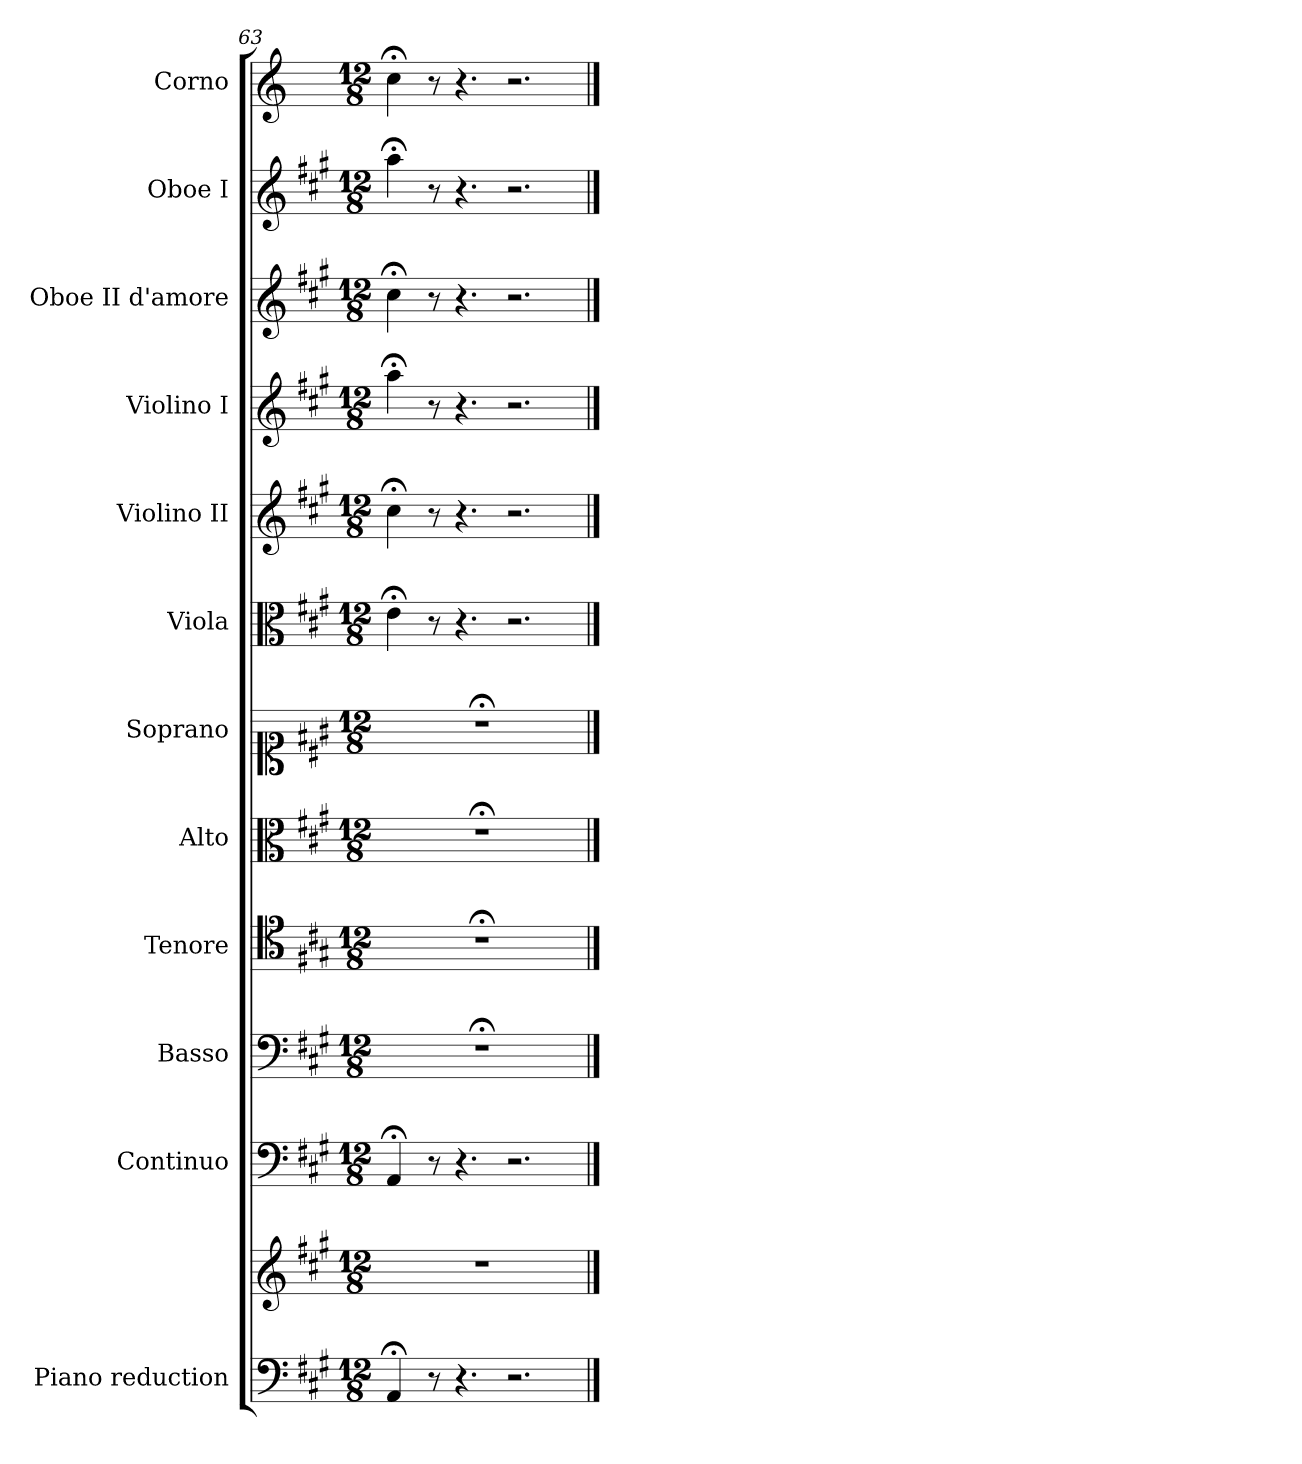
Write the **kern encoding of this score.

**kern	**kern	**kern	**kern	**kern	**kern	**kern	**kern	**kern	**kern	**kern	**kern	**kern
*part12	*part12	*part11	*part10	*part9	*part8	*part7	*part6	*part5	*part4	*part3	*part2	*part1
*staff13	*staff12	*staff11	*staff10	*staff9	*staff8	*staff7	*staff6	*staff5	*staff4	*staff3	*staff2	*staff1
*I"Piano reduction	*	*I"Continuo	*I"Basso	*I"Tenore	*I"Alto	*I"Soprano	*I"Viola	*I"Violino II	*I"Violino I	*I"Oboe II d'amore	*I"Oboe I	*I"Corno
*I'Pno	*	*	*	*	*	*	*I'Vla	*I'Vln	*I'Vln	*I'Ob	*I'Ob	*
*clefF4	*clefG2	*clefF4	*clefF4	*clefC4	*clefC3	*clefC1	*clefC3	*clefG2	*clefG2	*clefG2	*clefG2	*clefG2
*	*	*	*	*	*	*	*	*	*	*	*	*ITrd2c3
*k[f#c#g#]	*k[f#c#g#]	*k[f#c#g#]	*k[f#c#g#]	*k[f#c#g#]	*k[f#c#g#]	*k[f#c#g#]	*k[f#c#g#]	*k[f#c#g#]	*k[f#c#g#]	*k[f#c#g#]	*k[f#c#g#]	*k[f#c#g#]
*M12/8	*M12/8	*M12/8	*M12/8	*M12/8	*M12/8	*M12/8	*M12/8	*M12/8	*M12/8	*M12/8	*M12/8	*M12/8
=63	=63	=63	=63	=63	=63	=63	=63	=63	=63	=63	=63	=63
4AA;</	1.r	4AA;</	1.r;<	1.r;<	1.r;<	1.r;<	4e;<\	4cc#;<\	4aa;<\	4cc#;<\	4aa;<\	4a;<\
8r	.	8r	.	.	.	.	8r	8r	8r	8r	8r	8r
4.r	.	4.r	.	.	.	.	4.r	4.r	4.r	4.r	4.r	4.r
2.r	.	2.r	.	.	.	.	2.r	2.r	2.r	2.r	2.r	2.r
==	==	==	==	==	==	==	==	==	==	==	==	==
*-	*-	*-	*-	*-	*-	*-	*-	*-	*-	*-	*-	*-
